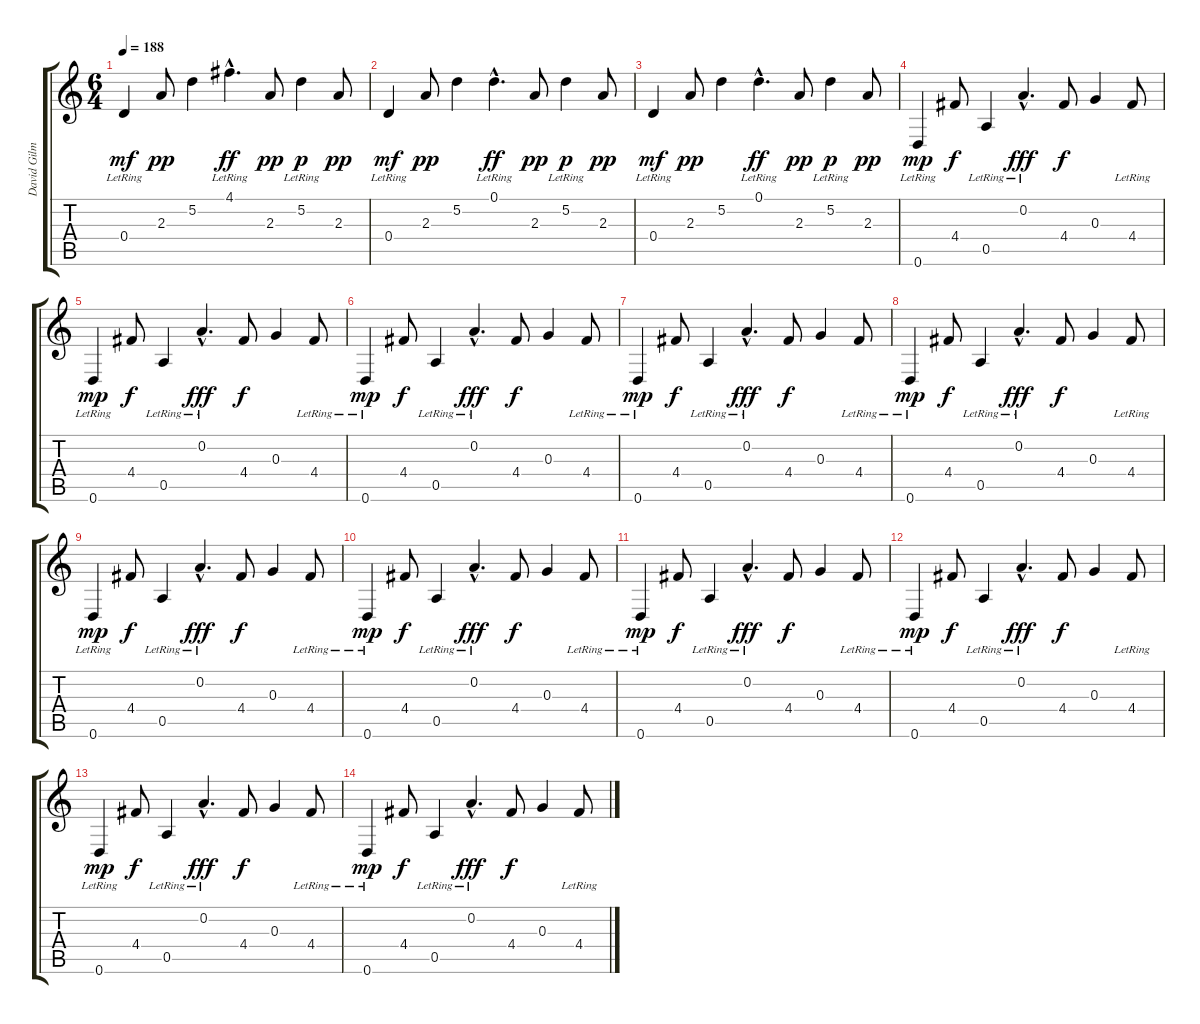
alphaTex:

\track ("David Gilmour" "David Gilm") {instrument acousticguitarsteel}
\staff {score tabs}
\tuning (D4 A3 G3 D3 A2 D2) {hide}
\ts (6 4)
\tempo 188
\clef g2
\ks c
0.4{lr}.4{dy mf} 2.3.8{dy pp} 5.2.4 4.1{hac lr}.4{d dy ff} 2.3.8{dy pp} 5.2{lr}.4{dy p} 2.3.8{dy pp} |
0.4{lr}.4{dy mf} 2.3.8{dy pp} 5.2.4 0.1{hac lr}.4{d dy ff} 2.3.8{dy pp} 5.2{lr}.4{dy p} 2.3.8{dy pp} |
0.4{lr}.4{dy mf} 2.3.8{dy pp} 5.2.4 0.1{hac lr}.4{d dy ff} 2.3.8{dy pp} 5.2{lr}.4{dy p} 2.3.8{dy pp} |
0.6{lr}.4{dy mp volume 13} 4.4.8{dy f} 0.5{lr}.4 0.2{hac lr}.4{d dy fff} 4.4.8{dy f} 0.3.4 4.4{lr}.8 |
0.6{lr}.4{dy mp} 4.4.8{dy f} 0.5{lr}.4 0.2{hac lr}.4{d dy fff} 4.4.8{dy f} 0.3.4 4.4{lr}.8 |
0.6{lr}.4{dy mp} 4.4.8{dy f} 0.5{lr}.4 0.2{hac lr}.4{d dy fff} 4.4.8{dy f} 0.3.4 4.4{lr}.8 |
0.6{lr}.4{dy mp} 4.4.8{dy f} 0.5{lr}.4 0.2{hac lr}.4{d dy fff} 4.4.8{dy f} 0.3.4 4.4{lr}.8 |
0.6{lr}.4{dy mp} 4.4.8{dy f} 0.5{lr}.4 0.2{hac lr}.4{d dy fff} 4.4.8{dy f} 0.3.4 4.4{lr}.8 |
0.6{lr}.4{dy mp} 4.4.8{dy f} 0.5{lr}.4 0.2{hac lr}.4{d dy fff} 4.4.8{dy f} 0.3.4 4.4{lr}.8 |
0.6{lr}.4{dy mp volume 4} 4.4.8{dy f} 0.5{lr}.4 0.2{hac lr}.4{d dy fff} 4.4.8{dy f} 0.3.4 4.4{lr}.8 |
0.6{lr}.4{dy mp} 4.4.8{dy f} 0.5{lr}.4 0.2{hac lr}.4{d dy fff} 4.4.8{dy f} 0.3.4 4.4{lr}.8 |
0.6{lr}.4{dy mp} 4.4.8{dy f} 0.5{lr}.4 0.2{hac lr}.4{d dy fff} 4.4.8{dy f} 0.3.4 4.4{lr}.8 |
0.6{lr}.4{dy mp volume 0} 4.4.8{dy f} 0.5{lr}.4 0.2{hac lr}.4{d dy fff} 4.4.8{dy f} 0.3.4 4.4{lr}.8 |
0.6{lr}.4{dy mp} 4.4.8{dy f} 0.5{lr}.4 0.2{hac lr}.4{d dy fff} 4.4.8{dy f} 0.3.4 4.4{lr}.8
